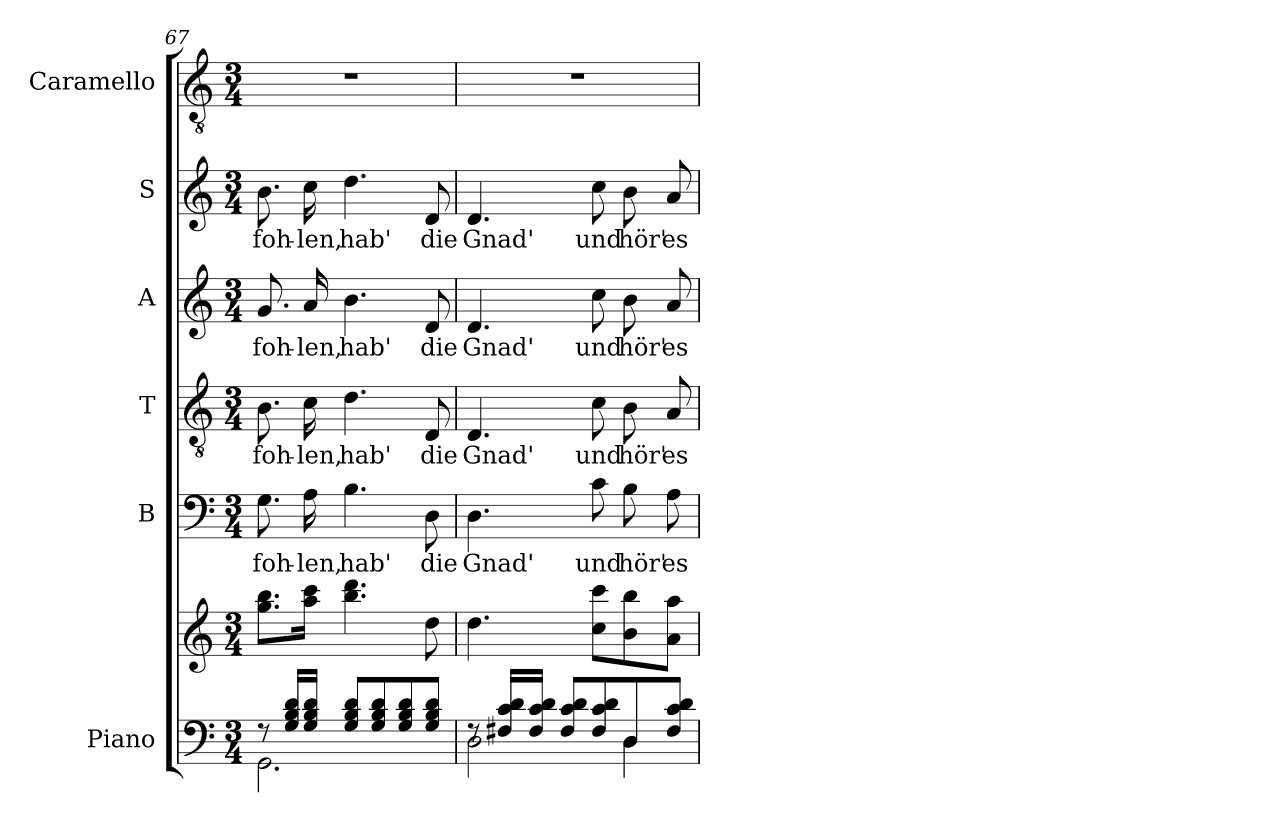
**kern	**kern	**kern	**text	**kern	**text	**kern	**text	**kern	**text	**kern
*part6	*part6	*part5	*part5	*part4	*part4	*part3	*part3	*part2	*part2	*part1
*staff7	*staff6	*staff5	*staff5	*staff4	*staff4	*staff3	*staff3	*staff2	*staff2	*staff1
*I"Piano	*	*I"B	*	*I"T	*	*I"A	*	*I"S	*	*I"Caramello
*I'Pno	*	*I'B	*	*I'T	*	*I'A	*	*I'S	*	*
*clefF4	*clefG2	*clefF4	*	*clefGv2	*	*clefG2	*	*clefG2	*	*clefGv2
*k[]	*k[]	*k[]	*	*k[]	*	*k[]	*	*k[]	*	*k[]
*M3/4	*M3/4	*M3/4	*	*M3/4	*	*M3/4	*	*M3/4	*	*M3/4
=67	=67	=67	=67	=67	=67	=67	=67	=67	=67	=67
*^	*	*	*	*	*	*	*	*	*	*
!	!	!	!	!LO:LY:b	!	!LO:LY:b	!	!LO:LY:b	!	!LO:LY:b	!
8rF	2.GG\	8.gg\ 8.bb\L	8.G\	-foh-	8.B\	-foh-	8.g/	-foh-	8.b\	-foh-	2.r
16G/ 16B/ 16d/LL	.	.	.	.	.	.	.	.	.	.	.
!	!	!	!	!LO:LY:b	!	!LO:LY:b	!	!LO:LY:b	!	!LO:LY:b	!
16G/ 16B/ 16d/JJ	.	16aa\ 16ccc\Jk	16A\	-len,	16c\	-len,	16a/	-len,	16cc\	-len,	.
!	!	!	!	!LO:LY:b	!	!LO:LY:b	!	!LO:LY:b	!	!LO:LY:b	!
8G/ 8B/ 8d/L	.	4.bb\ 4.ddd\	4.B\	hab'	4.d\	hab'	4.b\	hab'	4.dd\	hab'	.
8G/ 8B/ 8d/	.	.	.	.	.	.	.	.	.	.	.
8G/ 8B/ 8d/	.	.	.	.	.	.	.	.	.	.	.
!	!	!	!	!LO:LY:b	!	!LO:LY:b	!	!LO:LY:b	!	!LO:LY:b	!
8G/ 8B/ 8d/J	.	8dd\	8D\	die	8D/	die	8d/	die	8d/	die	.
=68	=68	=68	=68	=68	=68	=68	=68	=68	=68	=68	=68
!	!	!	!	!LO:LY:b	!	!LO:LY:b	!	!LO:LY:b	!	!LO:LY:b	!
8rF	2D\	4.dd\	4.D\	Gnad'	4.D/	Gnad'	4.d/	Gnad'	4.d/	Gnad'	2.r
16F#X/ 16c/ 16d/LL	.	.	.	.	.	.	.	.	.	.	.
16F#/ 16c/ 16d/JJ	.	.	.	.	.	.	.	.	.	.	.
8F#/ 8c/ 8d/L	.	.	.	.	.	.	.	.	.	.	.
!	!	!	!	!LO:LY:b	!	!LO:LY:b	!	!LO:LY:b	!	!LO:LY:b	!
8F#/ 8c/ 8d/	.	8cc\ 8ccc\L	8c\	und	8c\	und	8cc\	und	8cc\	und	.
!	!	!	!	!LO:LY:b	!	!LO:LY:b	!	!LO:LY:b	!	!LO:LY:b	!
8D/	4D\	8b\ 8bb\	8B\	hör'	8B\	hör'	8b\	hör'	8b\	hör'	.
!	!	!	!	!LO:LY:b	!	!LO:LY:b	!	!LO:LY:b	!	!LO:LY:b	!
8F#/ 8c/ 8d/J	.	8a\ 8aa\J	8A\	es	8A/	es	8a/	es	8a/	es	.
*v	*v	*	*	*	*	*	*	*	*	*	*
=	=	=	=	=	=	=	=	=	=	=
*-	*-	*-	*-	*-	*-	*-	*-	*-	*-	*-
